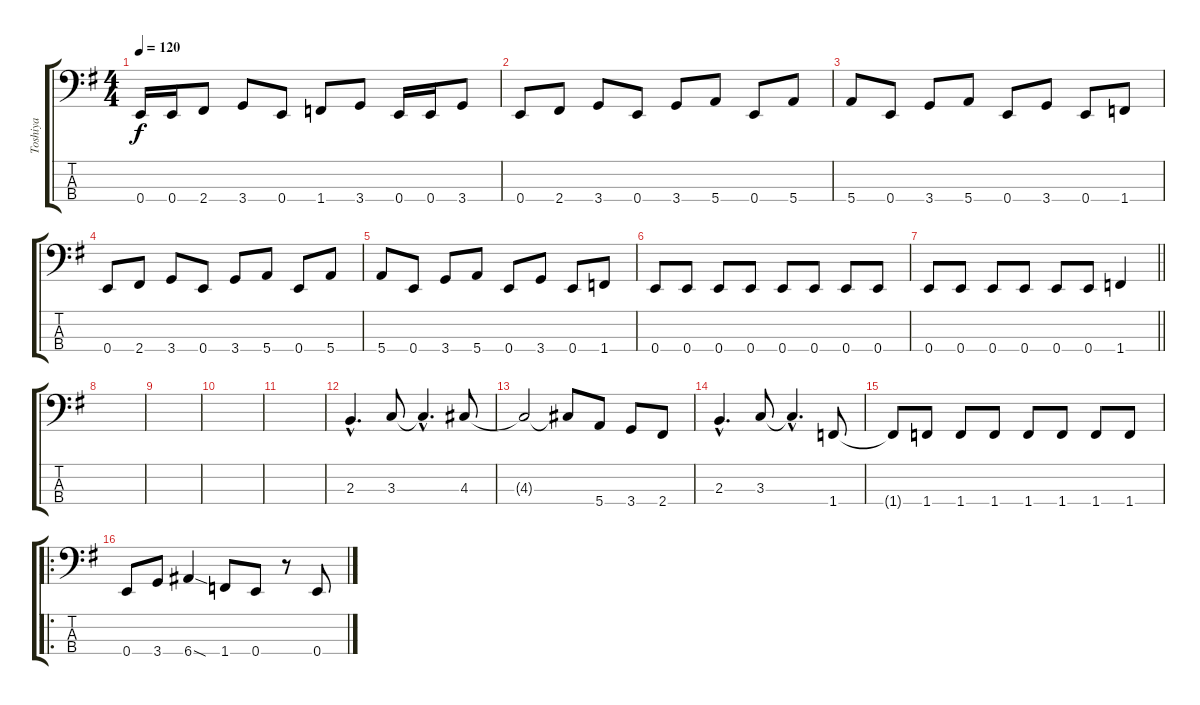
\track ("Toshiya" "Toshiya") {instrument electricbasspick}
\staff {score tabs}
\tuning (G2 D2 A1 E1) {hide}
\ts (4 4)
\tempo 120
\clef f4
\ks g
0.4.16{dy f} 0.4.16 2.4.8 3.4.8 0.4.8 1.4.8 3.4.8 0.4.16 0.4.16 3.4.8 |
0.4.8 2.4.8 3.4.8 0.4.8 3.4.8 5.4.8 0.4.8 5.4.8 |
5.4.8 0.4.8 3.4.8 5.4.8 0.4.8 3.4.8 0.4.8 1.4.8 |
0.4.8 2.4.8 3.4.8 0.4.8 3.4.8 5.4.8 0.4.8 5.4.8 |
5.4.8 0.4.8 3.4.8 5.4.8 0.4.8 3.4.8 0.4.8 1.4.8 |
0.4.8 0.4.8 0.4.8 0.4.8 0.4.8 0.4.8 0.4.8 0.4.8 |
\barLineRight lightlight
0.4.8 0.4.8 0.4.8 0.4.8 0.4.8 0.4.8 1.4.4 |
|
|
|
|
2.3{hac}.4{d} 3.3.8 3.3{hac t}.4{d} 4.3.8 |
4.3{t}.2 4.3{t}.8 5.4.8 3.4.8 2.4.8 |
2.3{hac}.4{d} 3.3.8 3.3{hac t}.4{d} 1.4.8 |
1.4{t}.8 1.4.8 1.4.8 1.4.8 1.4.8 1.4.8 1.4.8 1.4.8 |
\ro
0.4.8 3.4.8 6.4{sod}.4 1.4.8 0.4.8 r.8 0.4.8
